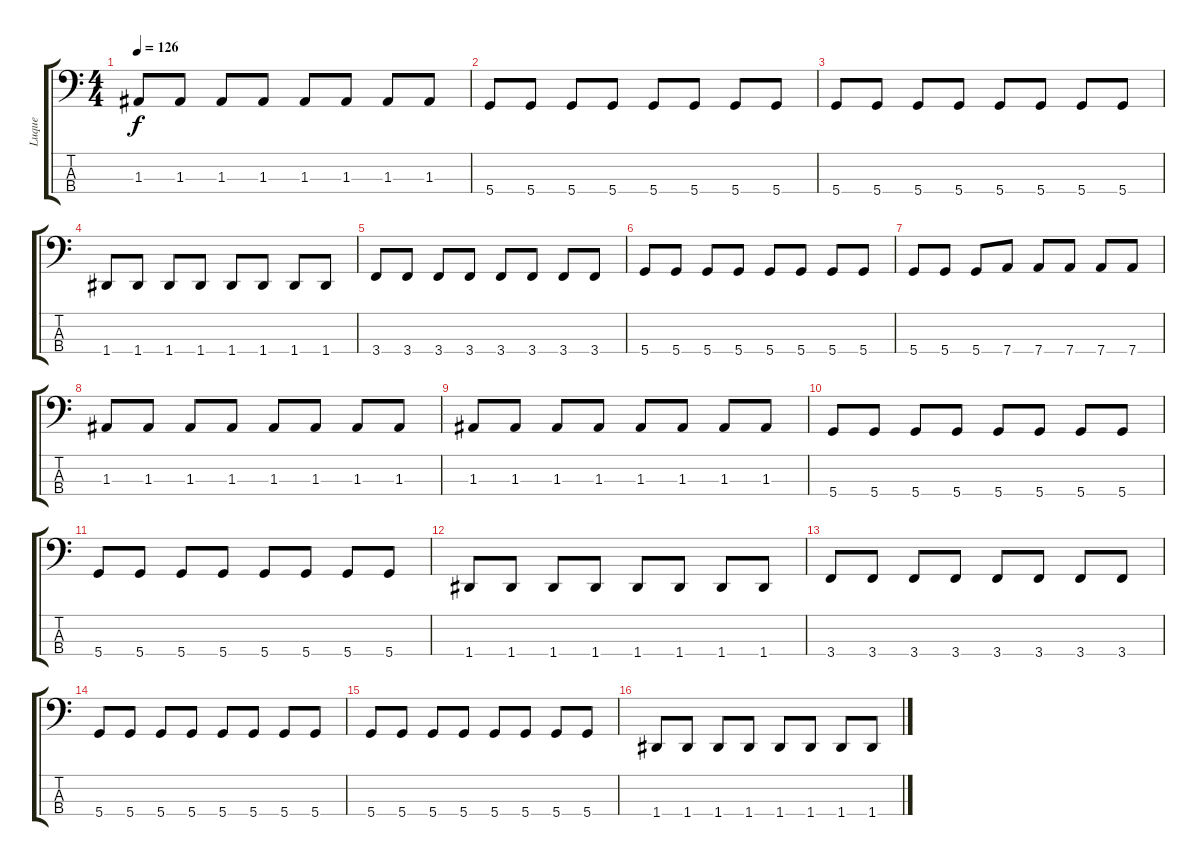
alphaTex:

\track ("Luque" "Luque") {instrument electricbassfinger}
\staff {score tabs}
\tuning (G2 D2 A1 D1) {hide}
\ts (4 4)
\tempo 126
\clef f4
\ks c
1.3.8{dy f} 1.3.8 1.3.8 1.3.8 1.3.8 1.3.8 1.3.8 1.3.8 |
5.4.8 5.4.8 5.4.8 5.4.8 5.4.8 5.4.8 5.4.8 5.4.8 |
5.4.8 5.4.8 5.4.8 5.4.8 5.4.8 5.4.8 5.4.8 5.4.8 |
1.4.8 1.4.8 1.4.8 1.4.8 1.4.8 1.4.8 1.4.8 1.4.8 |
3.4.8 3.4.8 3.4.8 3.4.8 3.4.8 3.4.8 3.4.8 3.4.8 |
5.4.8 5.4.8 5.4.8 5.4.8 5.4.8 5.4.8 5.4.8 5.4.8 |
5.4.8 5.4.8 5.4.8 7.4.8 7.4.8 7.4.8 7.4.8 7.4.8 |
1.3.8 1.3.8 1.3.8 1.3.8 1.3.8 1.3.8 1.3.8 1.3.8 |
1.3.8 1.3.8 1.3.8 1.3.8 1.3.8 1.3.8 1.3.8 1.3.8 |
5.4.8 5.4.8 5.4.8 5.4.8 5.4.8 5.4.8 5.4.8 5.4.8 |
5.4.8 5.4.8 5.4.8 5.4.8 5.4.8 5.4.8 5.4.8 5.4.8 |
1.4.8 1.4.8 1.4.8 1.4.8 1.4.8 1.4.8 1.4.8 1.4.8 |
3.4.8 3.4.8 3.4.8 3.4.8 3.4.8 3.4.8 3.4.8 3.4.8 |
5.4.8 5.4.8 5.4.8 5.4.8 5.4.8 5.4.8 5.4.8 5.4.8 |
5.4.8 5.4.8 5.4.8 5.4.8 5.4.8 5.4.8 5.4.8 5.4.8 |
1.4.8 1.4.8 1.4.8 1.4.8 1.4.8 1.4.8 1.4.8 1.4.8
